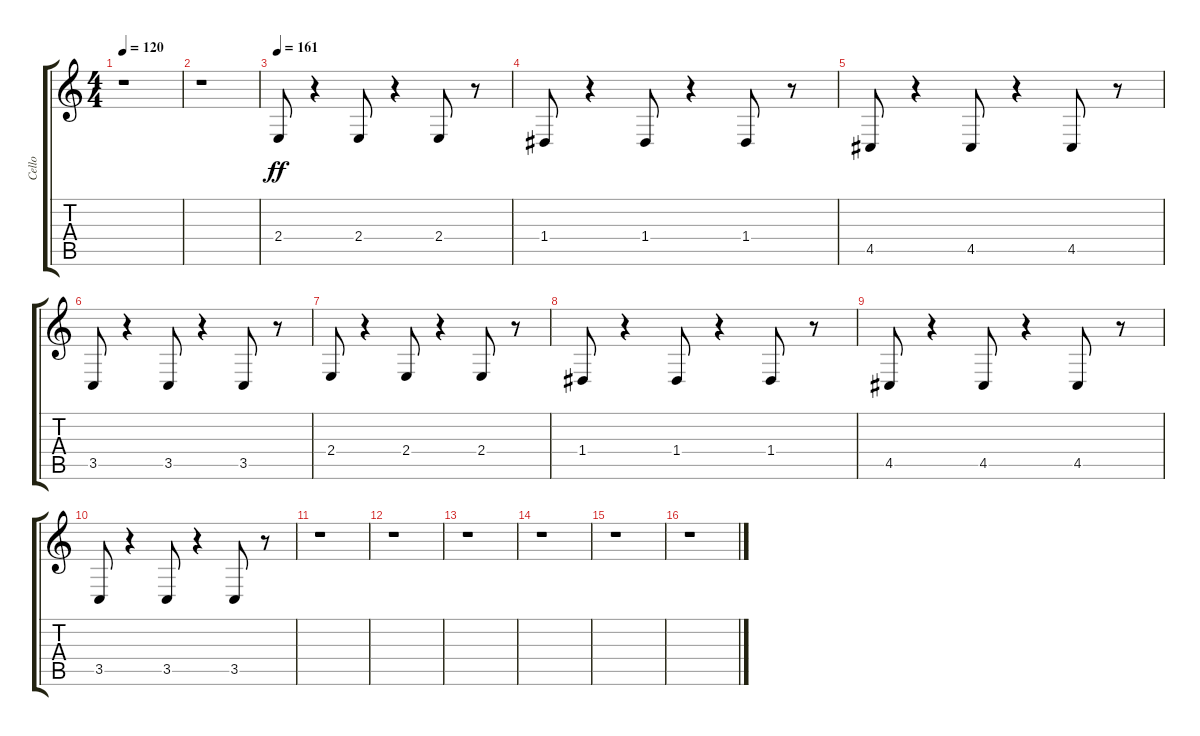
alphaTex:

\track ("Cello" "Cello") {instrument cello}
\staff {score tabs}
\tuning (E4 B3 G3 D3 A2 E2) {hide}
\ts (4 4)
\tempo 120
\clef g2
\ks c
r.1{dy ff instrument cello} |
r.1 |
\tempo 161
2.4.8{volume 16} r.4 2.4.8 r.4 2.4.8 r.8 |
1.4.8 r.4 1.4.8 r.4 1.4.8 r.8 |
4.5.8 r.4 4.5.8 r.4 4.5.8 r.8 |
3.5.8 r.4 3.5.8 r.4 3.5.8 r.8 |
2.4.8 r.4 2.4.8 r.4 2.4.8 r.8 |
1.4.8 r.4 1.4.8 r.4 1.4.8 r.8 |
4.5.8 r.4 4.5.8 r.4 4.5.8 r.8 |
3.5.8 r.4 3.5.8 r.4 3.5.8 r.8 |
r.1 |
r.1 |
r.1 |
r.1 |
r.1 |
r.1
